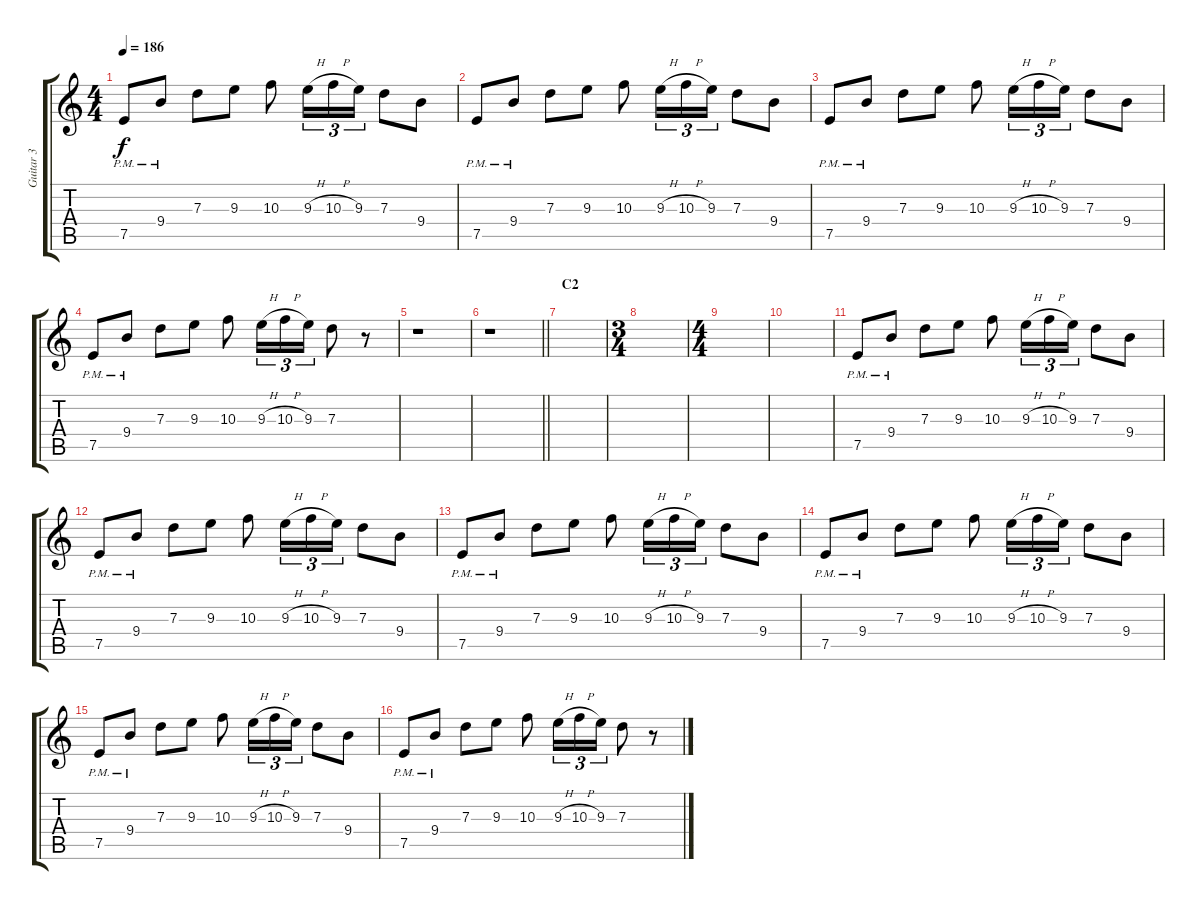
\track ("Guitar 3" "Guitar 3") {instrument overdrivenguitar}
\staff {score tabs}
\tuning (E4 B3 G3 D3 A2 E2) {hide}
\ts (4 4)
\tempo 186
\clef g2
\ks c
7.5{pm}.8{dy f} 9.4{pm}.8 7.3.8 9.3.8 10.3.8 9.3{h}.16{tu (3 2)} 10.3{h}.16{tu (3 2)} 9.3.16{tu (3 2)} 7.3.8 9.4.8 |
7.5{pm}.8 9.4{pm}.8 7.3.8 9.3.8 10.3.8 9.3{h}.16{tu (3 2)} 10.3{h}.16{tu (3 2)} 9.3.16{tu (3 2)} 7.3.8 9.4.8 |
7.5{pm}.8 9.4{pm}.8 7.3.8 9.3.8 10.3.8 9.3{h}.16{tu (3 2)} 10.3{h}.16{tu (3 2)} 9.3.16{tu (3 2)} 7.3.8 9.4.8 |
7.5{pm}.8 9.4{pm}.8 7.3.8 9.3.8 10.3.8 9.3{h}.16{tu (3 2)} 10.3{h}.16{tu (3 2)} 9.3.16{tu (3 2)} 7.3.8 r.8 |
r.1 |
\barLineRight lightlight
r.1 |
\section ("" "C2")
|
\ts (3 4)
|
\ts (4 4)
|
|
7.5{pm}.8 9.4{pm}.8 7.3.8 9.3.8 10.3.8 9.3{h}.16{tu (3 2)} 10.3{h}.16{tu (3 2)} 9.3.16{tu (3 2)} 7.3.8 9.4.8 |
7.5{pm}.8 9.4{pm}.8 7.3.8 9.3.8 10.3.8 9.3{h}.16{tu (3 2)} 10.3{h}.16{tu (3 2)} 9.3.16{tu (3 2)} 7.3.8 9.4.8 |
7.5{pm}.8 9.4{pm}.8 7.3.8 9.3.8 10.3.8 9.3{h}.16{tu (3 2)} 10.3{h}.16{tu (3 2)} 9.3.16{tu (3 2)} 7.3.8 9.4.8 |
7.5{pm}.8 9.4{pm}.8 7.3.8 9.3.8 10.3.8 9.3{h}.16{tu (3 2)} 10.3{h}.16{tu (3 2)} 9.3.16{tu (3 2)} 7.3.8 9.4.8 |
7.5{pm}.8 9.4{pm}.8 7.3.8 9.3.8 10.3.8 9.3{h}.16{tu (3 2)} 10.3{h}.16{tu (3 2)} 9.3.16{tu (3 2)} 7.3.8 9.4.8 |
7.5{pm}.8 9.4{pm}.8 7.3.8 9.3.8 10.3.8 9.3{h}.16{tu (3 2)} 10.3{h}.16{tu (3 2)} 9.3.16{tu (3 2)} 7.3.8 r.8
